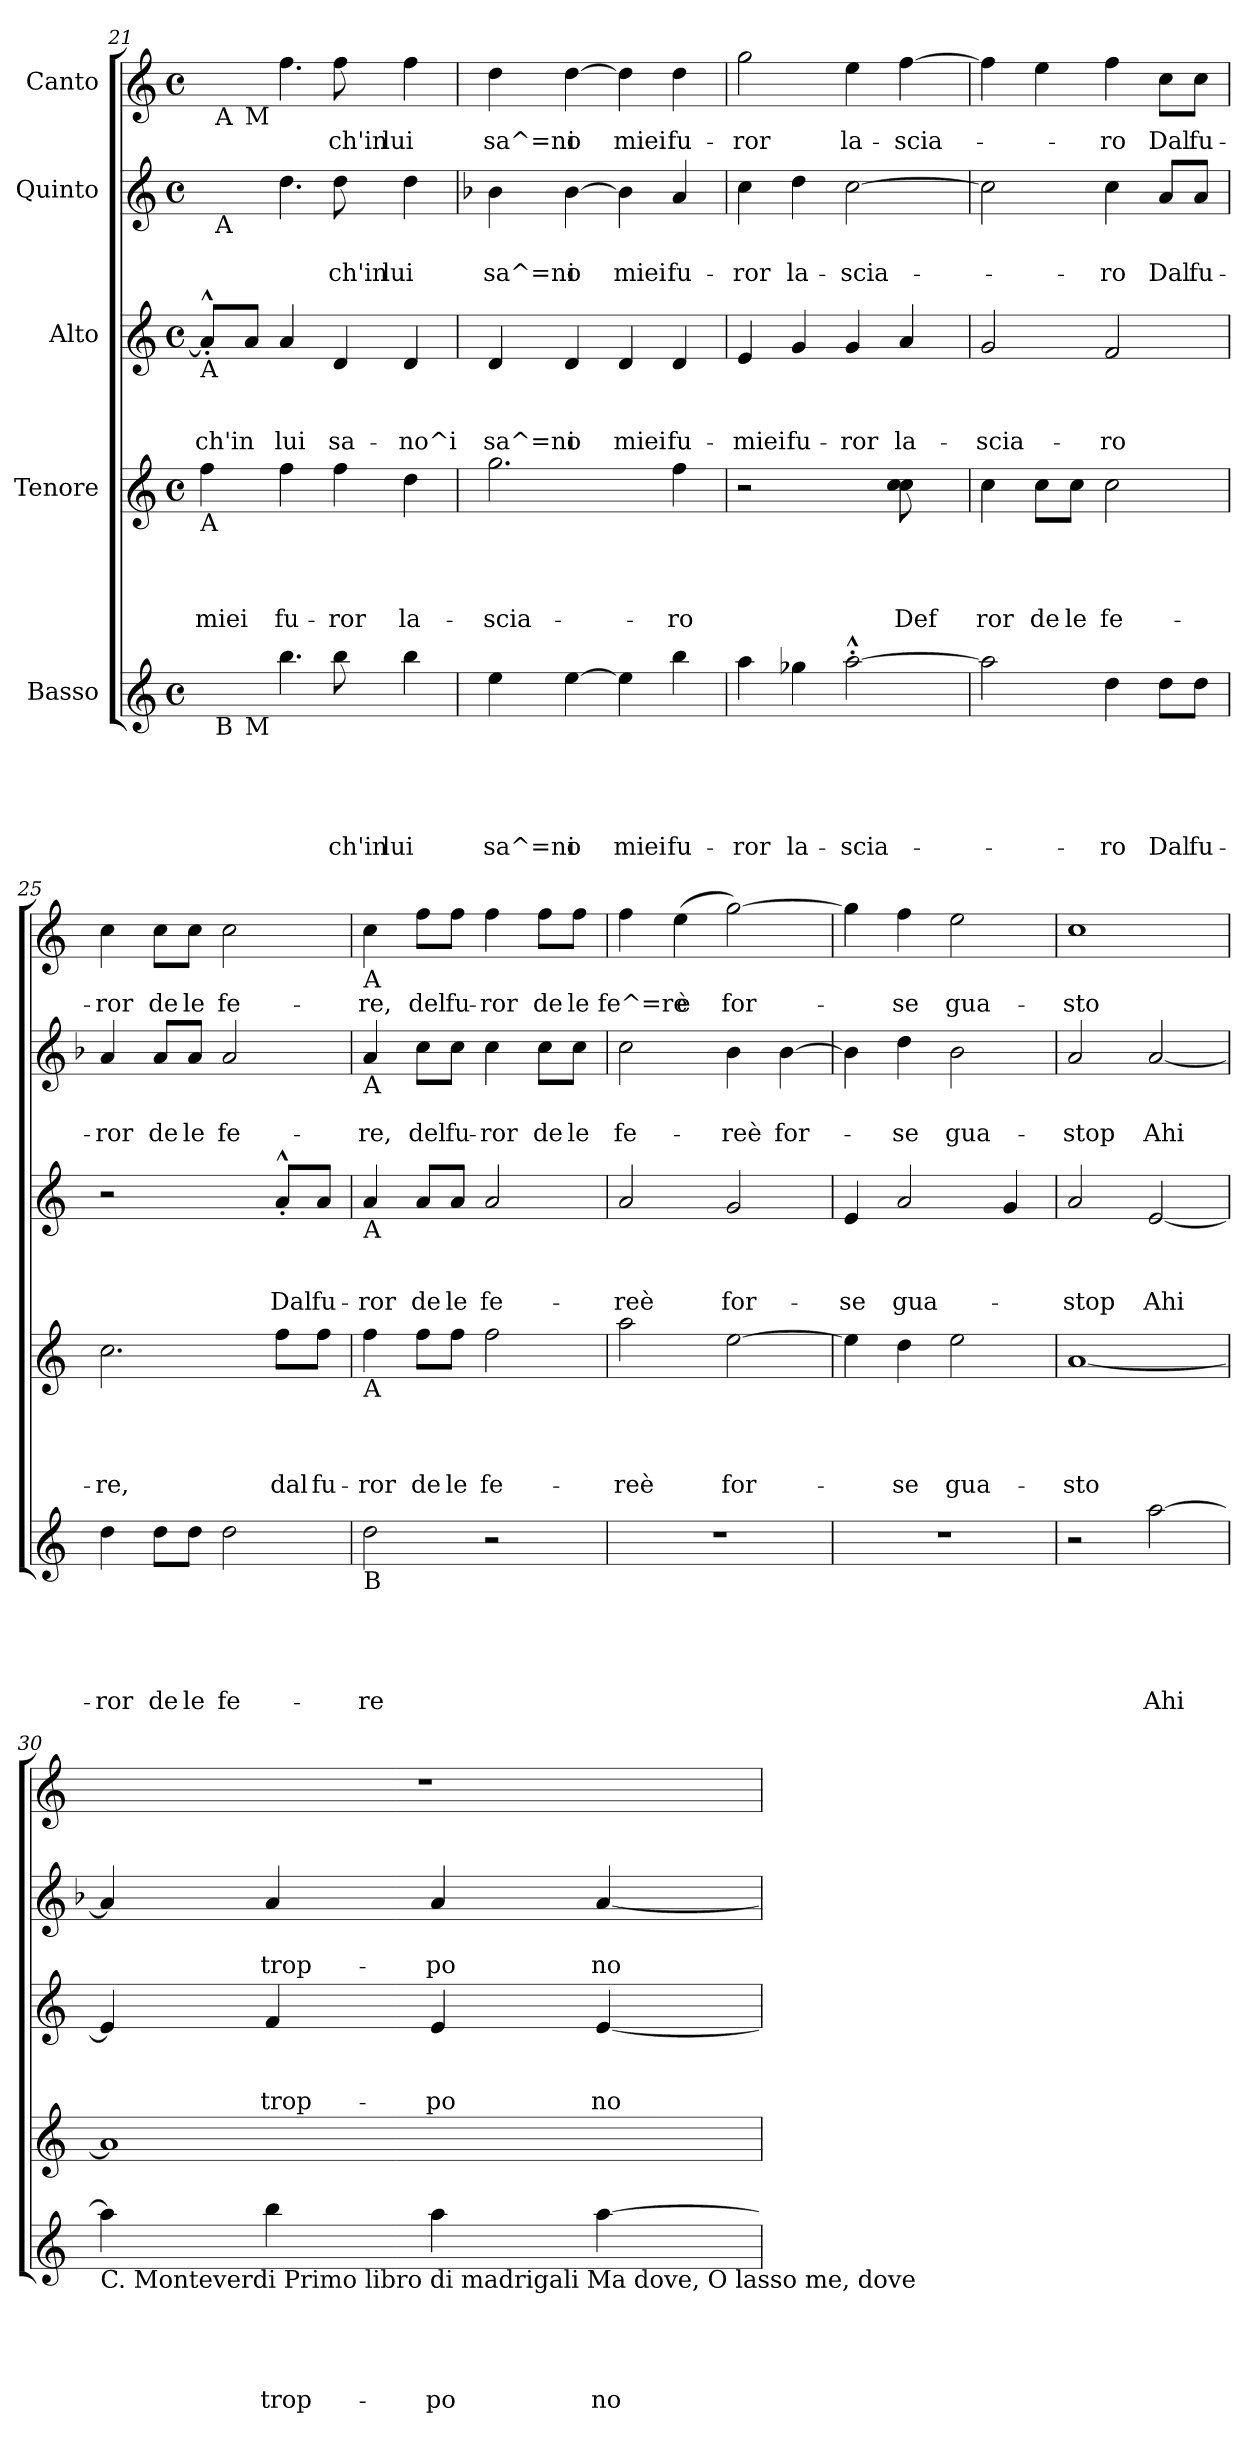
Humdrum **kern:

**kern	**text	**text	**text	**text	**text	**kern	**text	**text	**text	**text	**kern	**text	**text	**text	**kern	**text	**text	**kern	**text
*part5	*part5	*part5	*part5	*part5	*part5	*part4	*part4	*part4	*part4	*part4	*part3	*part3	*part3	*part3	*part2	*part2	*part2	*part1	*part1
*staff5	*staff5	*staff5	*staff5	*staff5	*staff5	*staff4	*staff4	*staff4	*staff4	*staff4	*staff3	*staff3	*staff3	*staff3	*staff2	*staff2	*staff2	*staff1	*staff1
*I"Basso	*	*	*	*	*	*I"Tenore	*	*	*	*	*I"Alto	*	*	*	*I"Quinto	*	*	*I"Canto	*
!!LO:LB:g=z
*clefG2	*	*	*	*	*	*clefG2	*	*	*	*	*clefG2	*	*	*	*clefG2	*	*	*clefG2	*
*k[]	*	*	*	*	*	*k[]	*	*	*	*	*k[]	*	*	*	*k[]	*	*	*k[]	*
*C:	*	*	*	*	*	*C:	*	*	*	*	*C:	*	*	*	*C:	*	*	*C:	*
*M4/4	*	*	*	*	*	*M4/4	*	*	*	*	*M4/4	*	*	*	*M4/4	*	*	*M4/4	*
*met(c)	*	*	*	*	*	*met(c)	*	*	*	*	*met(c)	*	*	*	*met(c)	*	*	*met(c)	*
=21	=21	=21	=21	=21	=21	=21	=21	=21	=21	=21	=21	=21	=21	=21	=21	=21	=21	=21	=21
*^	*	*	*	*	*	*	*	*	*	*	*	*	*	*	*	*	*	*	*
!	!	!	!	!	!	!	!	!	!	!	!	!LO:TX:b:t=A	!	!	!	!	!	!	!	!
!	!	!	!	!	!	!	!LO:TX:b:t=A	!	!	!	!	!	!	!	!	!	!	!	!	!
!	!	!	!	!	!	!	!	!	!	!	!LO:LY:b	!	!	!	!LO:LY:b	!	!	!	!	!
*	*	*	*	*	*	*	*	*	*	*	*	*	*	*	*	*^	*	*	*^	*
32ryy	2ryy	.	.	.	.	.	4ff\	.	.	.	miei	8a^^<'</L]	.	.	ch'in	32ryy	2ryy	.	.	32ryy	2ryy	.
!	!	!	!	!	!	!	!	!	!	!	!	!	!	!	!	!	!	!	!	!LO:TX:b:t=A	!	!
!	!	!	!	!	!	!	!	!	!	!	!	!	!	!	!	!LO:TX:b:t=A	!	!	!	!	!	!
!LO:TX:b:t=B	!	!	!	!	!	!	!	!	!	!	!	!	!	!	!	!	!	!	!	!	!	!
16.ryy	.	.	.	.	.	.	.	.	.	.	.	.	.	.	.	8..ryy	.	.	.	16.ryy	.	.
!	!	!	!	!	!	!	!	!	!	!	!	!	!	!	!	!	!	!	!	!LO:TX:b:t=M	!	!
!LO:TX:b:t=M	!	!	!	!	!	!	!	!	!	!	!	!	!	!	!	!	!	!	!	!	!	!
8ryy	.	.	.	.	.	.	.	.	.	.	.	8a/J	.	.	.	.	.	.	.	8ryy	.	.
!	!	!	!	!	!	!	!	!	!	!	!LO:LY:b	!	!	!	!LO:LY:b	!	!	!	!	!	!	!
4.bb\	.	.	.	.	.	.	4ff\	.	.	.	fu-	4a/	.	.	lui	4.dd\	.	.	.	4.ff\	.	.
!	!	!	!	!	!	!LO:LY:b	!	!	!	!	!LO:LY:b	!	!	!	!LO:LY:b	!	!	!	!LO:LY:b	!	!	!LO:LY:b
.	8bb\	.	.	.	.	ch'in	4ff\	.	.	.	-ror	4d/	.	.	sa-	.	8dd\	.	ch'in	.	8ff\	ch'in
4.ryy	8ryy	.	.	.	.	.	.	.	.	.	.	.	.	.	.	4.ryy	8ryy	.	.	4.ryy	8ryy	.
!	!	!	!	!	!	!LO:LY:b	!	!	!	!	!LO:LY:b	!	!	!	!LO:LY:b	!	!	!	!LO:LY:b	!	!	!LO:LY:b
.	4bb\	.	.	.	.	lui	4dd\	.	.	.	la-	4d/	.	.	-no^i	.	4dd\	.	lui	.	4ff\	lui
*	*	*	*	*	*	*	*	*	*	*	*	*	*	*	*	*v	*v	*	*	*	*	*
*v	*v	*	*	*	*	*	*	*	*	*	*	*	*	*	*	*	*	*	*v	*v	*
=22	=22	=22	=22	=22	=22	=22	=22	=22	=22	=22	=22	=22	=22	=22	=22	=22	=22	=22	=22
*	*	*	*	*	*	*	*	*	*	*	*	*	*	*	*k[b-]	*	*	*	*
*	*	*	*	*	*	*	*	*	*	*	*	*	*	*	*F:	*	*	*	*
*^	*	*	*	*	*	*	*	*	*	*	*	*	*	*	*^	*	*	*^	*
!	!	!	!	!	!	!LO:LY:b	!	!	!	!	!LO:LY:b	!	!	!	!LO:LY:b	!	!	!	!LO:LY:b	!	!	!LO:LY:b
*	*	*	*	*	*	*	*	*	*	*	*	*	*	*	*	*v	*v	*	*	*	*	*
*v	*v	*	*	*	*	*	*	*	*	*	*	*	*	*	*	*	*	*	*v	*v	*
4ee\	.	.	.	.	sa^=no	2.gg\	.	.	.	-scia-	4d/	.	.	sa^=no	4b-\	.	sa^=no	4dd\	sa^=no
!	!	!	!	!	!LO:LY:b	!	!	!	!	!	!	!	!	!LO:LY:b	!	!	!LO:LY:b	!	!LO:LY:b
[<4ee\	.	.	.	.	i	.	.	.	.	.	4d/	.	.	i	[<4b-\	.	i	[<4dd\	i
!	!	!	!	!	!LO:LY:b	!	!	!	!	!	!	!	!	!LO:LY:b	!	!	!LO:LY:b	!	!LO:LY:b
4ee\]	.	.	.	.	miei	.	.	.	.	.	4d/	.	.	miei	4b-\]	.	miei	4dd\]	miei
!	!	!	!	!	!LO:LY:b	!	!	!	!	!LO:LY:b	!	!	!	!LO:LY:b	!	!	!LO:LY:b	!	!LO:LY:b
4bb\	.	.	.	.	fu-	4ff\	.	.	.	-ro	4d/	.	.	fu-	4a/	.	fu-	4dd\	fu-
=23	=23	=23	=23	=23	=23	=23	=23	=23	=23	=23	=23	=23	=23	=23	=23	=23	=23	=23	=23
!	!	!	!	!	!LO:LY:b	!	!	!	!	!	!	!	!	!LO:LY:b	!	!	!LO:LY:b	!	!LO:LY:b
4aa\	.	.	.	.	-ror	2r	.	.	.	.	4e/	.	.	-miei	4cc\	.	-ror	2gg\	-ror
!	!	!	!	!	!LO:LY:b	!	!	!	!	!	!	!	!	!LO:LY:b	!	!	!LO:LY:b	!	!
4gg-X\	.	.	.	.	la-	.	.	.	.	.	4g/	.	.	fu-	4dd\	.	la-	.	.
!	!	!	!	!	!LO:LY:b	!	!	!	!	!	!	!	!	!LO:LY:b	!	!	!LO:LY:b	!	!LO:LY:b
[>2aa^^>'>\	.	.	.	.	-scia-	4ryy	.	.	.	.	4g/	.	.	-ror	[>2cc\	.	-scia-	4ee\	la-
!	!	!	!	!	!	!	!	!	!	!LO:LY:b	!	!	!	!LO:LY:b	!	!	!	!	!LO:LY:b
.	.	.	.	.	.	8cc\ 8cc\	.	.	.	Def	4a/	.	.	la-	.	.	.	[>4ff\	-scia-
.	.	.	.	.	.	8ryy	.	.	.	.	.	.	.	.	.	.	.	.	.
=24	=24	=24	=24	=24	=24	=24	=24	=24	=24	=24	=24	=24	=24	=24	=24	=24	=24	=24	=24
!	!	!	!	!	!	!	!	!	!	!LO:LY:b	!	!	!	!LO:LY:b	!	!	!	!	!
2aa\]	.	.	.	.	.	4cc\	.	.	.	ror	2g/	.	.	-scia-	2cc\]	.	.	4ff\]	.
!	!	!	!	!	!	!	!	!	!	!LO:LY:b	!	!	!	!	!	!	!	!	!
.	.	.	.	.	.	8cc\L	.	.	.	de	.	.	.	.	.	.	.	4ee\	.
!	!	!	!	!	!	!	!	!	!	!LO:LY:b	!	!	!	!	!	!	!	!	!
.	.	.	.	.	.	8cc\J	.	.	.	le	.	.	.	.	.	.	.	.	.
!	!	!	!	!	!LO:LY:b	!	!	!	!	!LO:LY:b	!	!	!	!LO:LY:b	!	!	!LO:LY:b	!	!LO:LY:b
4dd\	.	.	.	.	-ro	2cc\	.	.	.	fe-	2f/	.	.	-ro	4cc\	.	-ro	4ff\	-ro
!	!	!	!	!	!LO:LY:b	!	!	!	!	!	!	!	!	!	!	!	!LO:LY:b	!	!LO:LY:b
8dd\L	.	.	.	.	Dal	.	.	.	.	.	.	.	.	.	8a/L	.	Dal	8cc\L	Dal
!	!	!	!	!	!LO:LY:b	!	!	!	!	!	!	!	!	!	!	!	!LO:LY:b	!	!LO:LY:b
8dd\J	.	.	.	.	fu-	.	.	.	.	.	.	.	.	.	8a/J	.	fu-	8cc\J	fu-
=25	=25	=25	=25	=25	=25	=25	=25	=25	=25	=25	=25	=25	=25	=25	=25	=25	=25	=25	=25
!	!	!	!	!	!LO:LY:b	!	!	!	!	!LO:LY:b	!	!	!	!	!	!	!LO:LY:b	!	!LO:LY:b
4dd\	.	.	.	.	-ror	2.cc\	.	.	.	-re,	2r	.	.	.	4a/	.	-ror	4cc\	-ror
!	!	!	!	!	!LO:LY:b	!	!	!	!	!	!	!	!	!	!	!	!LO:LY:b	!	!LO:LY:b
8dd\L	.	.	.	.	de	.	.	.	.	.	.	.	.	.	8a/L	.	de	8cc\L	de
!	!	!	!	!	!LO:LY:b	!	!	!	!	!	!	!	!	!	!	!	!LO:LY:b	!	!LO:LY:b
8dd\J	.	.	.	.	le	.	.	.	.	.	.	.	.	.	8a/J	.	le	8cc\J	le
!	!	!	!	!	!LO:LY:b	!	!	!	!	!	!	!	!	!	!	!	!LO:LY:b	!	!LO:LY:b
2dd\	.	.	.	.	fe-	.	.	.	.	.	4ryy	.	.	.	2a/	.	fe-	2cc\	fe-
!	!	!	!	!	!	!	!	!	!	!LO:LY:b	!	!	!	!LO:LY:b	!	!	!	!	!
.	.	.	.	.	.	8ff\L	.	.	.	dal	8a^^<'</L	.	.	Dal	.	.	.	.	.
!	!	!	!	!	!	!	!	!	!	!LO:LY:b	!	!	!	!LO:LY:b	!	!	!	!	!
.	.	.	.	.	.	8ff\J	.	.	.	fu-	8a/J	.	.	fu-	.	.	.	.	.
!!LO:PB:g=z
=26	=26	=26	=26	=26	=26	=26	=26	=26	=26	=26	=26	=26	=26	=26	=26	=26	=26	=26	=26
!	!	!	!	!	!	!	!	!	!	!	!	!	!	!	!	!	!	!LO:TX:b:t=A	!
!	!	!	!	!	!	!	!	!	!	!	!	!	!	!	!LO:TX:b:t=A	!	!	!	!
!	!	!	!	!	!	!	!	!	!	!	!LO:TX:b:t=A	!	!	!	!	!	!	!	!
!	!	!	!	!	!	!LO:TX:b:t=A	!	!	!	!	!	!	!	!	!	!	!	!	!
!LO:TX:b:t=B	!	!	!	!	!	!	!	!	!	!	!	!	!	!	!	!	!	!	!
!	!	!	!	!	!LO:LY:b	!	!	!	!	!LO:LY:b	!	!	!	!LO:LY:b	!	!	!LO:LY:b	!	!LO:LY:b
2dd\	.	.	.	.	-re	4ff\	.	.	.	-ror	4a/	.	.	-ror	4a/	.	-re,	4cc\	-re,
!	!	!	!	!	!	!	!	!	!	!LO:LY:b	!	!	!	!LO:LY:b	!	!	!LO:LY:b	!	!LO:LY:b
.	.	.	.	.	.	8ff\L	.	.	.	de	8a/L	.	.	de	8cc\L	.	del	8ff\L	del
!	!	!	!	!	!	!	!	!	!	!LO:LY:b	!	!	!	!LO:LY:b	!	!	!LO:LY:b	!	!LO:LY:b
.	.	.	.	.	.	8ff\J	.	.	.	le	8a/J	.	.	le	8cc\J	.	fu-	8ff\J	fu-
!	!	!	!	!	!	!	!	!	!	!LO:LY:b	!	!	!	!LO:LY:b	!	!	!LO:LY:b	!	!LO:LY:b
2r	.	.	.	.	.	2ff\	.	.	.	fe-	2a/	.	.	fe-	4cc\	.	-ror	4ff\	-ror
!	!	!	!	!	!	!	!	!	!	!	!	!	!	!	!	!	!LO:LY:b	!	!LO:LY:b
.	.	.	.	.	.	.	.	.	.	.	.	.	.	.	8cc\L	.	de	8ff\L	de
!	!	!	!	!	!	!	!	!	!	!	!	!	!	!	!	!	!LO:LY:b	!	!LO:LY:b
.	.	.	.	.	.	.	.	.	.	.	.	.	.	.	8cc\J	.	le	8ff\J	le
=27	=27	=27	=27	=27	=27	=27	=27	=27	=27	=27	=27	=27	=27	=27	=27	=27	=27	=27	=27
!	!	!	!	!	!	!	!	!	!	!LO:LY:b	!	!	!	!LO:LY:b	!	!	!LO:LY:b	!	!LO:LY:b
1r	.	.	.	.	.	2aa\	.	.	.	-reè	2a/	.	.	-reè	2cc\	.	fe-	4ff\	fe^=re
!	!	!	!	!	!	!	!	!	!	!	!	!	!	!	!	!	!	!	!LO:LY:b
.	.	.	.	.	.	.	.	.	.	.	.	.	.	.	.	.	.	(<4ee\	è
!	!	!	!	!	!	!	!	!	!	!LO:LY:b	!	!	!	!LO:LY:b	!	!	!LO:LY:b	!	!LO:LY:b
.	.	.	.	.	.	[>2ee\	.	.	.	for-	2g/	.	.	for-	4b-\	.	-reè	[>2gg\)	for-
!	!	!	!	!	!	!	!	!	!	!	!	!	!	!	!	!	!LO:LY:b	!	!
.	.	.	.	.	.	.	.	.	.	.	.	.	.	.	[>4b-\	.	for-	.	.
=28	=28	=28	=28	=28	=28	=28	=28	=28	=28	=28	=28	=28	=28	=28	=28	=28	=28	=28	=28
!	!	!	!	!	!	!	!	!	!	!	!	!	!	!LO:LY:b	!	!	!	!	!
1r	.	.	.	.	.	4ee\]	.	.	.	.	4e/	.	.	-se	4b-\]	.	.	4gg\]	.
!	!	!	!	!	!	!	!	!	!	!LO:LY:b	!	!	!	!LO:LY:b	!	!	!LO:LY:b	!	!LO:LY:b
.	.	.	.	.	.	4dd\	.	.	.	-se	2a/	.	.	gua-	4dd\	.	-se	4ff\	-se
!	!	!	!	!	!	!	!	!	!	!LO:LY:b	!	!	!	!	!	!	!LO:LY:b	!	!LO:LY:b
.	.	.	.	.	.	2ee\	.	.	.	gua-	.	.	.	.	2b-\	.	gua-	2ee\	gua-
.	.	.	.	.	.	.	.	.	.	.	4g/	.	.	.	.	.	.	.	.
=29	=29	=29	=29	=29	=29	=29	=29	=29	=29	=29	=29	=29	=29	=29	=29	=29	=29	=29	=29
!	!	!	!	!	!	!	!	!	!	!LO:LY:b	!	!	!	!LO:LY:b	!	!	!LO:LY:b	!	!LO:LY:b
2r	.	.	.	.	.	[<1a	.	.	.	-sto	2a/	.	.	-stop	2a/	.	-stop	1cc	-sto
!	!	!	!	!	!LO:LY:b	!	!	!	!	!	!	!	!	!LO:LY:b	!	!	!LO:LY:b	!	!
[>2aa\	.	.	.	.	Ahi	.	.	.	.	.	[<2e/	.	.	Ahi	[<2a/	.	Ahi	.	.
=30	=30	=30	=30	=30	=30	=30	=30	=30	=30	=30	=30	=30	=30	=30	=30	=30	=30	=30	=30
!LO:TX:b:t=C. Monteverdi Primo libro di madrigali Ma dove, O lasso me, dove	!	!	!	!	!	!	!	!	!	!	!	!	!	!	!	!	!	!	!
4aa\]	.	.	.	.	.	1a]	.	.	.	.	4e/]	.	.	.	4a/]	.	.	1r	.
!	!	!	!	!	!LO:LY:b	!	!	!	!	!	!	!	!	!LO:LY:b	!	!	!LO:LY:b	!	!
4bb\	.	.	.	.	trop-	.	.	.	.	.	4f/	.	.	trop-	4a/	.	trop-	.	.
!	!	!	!	!	!LO:LY:b	!	!	!	!	!	!	!	!	!LO:LY:b	!	!	!LO:LY:b	!	!
4aa\	.	.	.	.	-po	.	.	.	.	.	4e/	.	.	-po	4a/	.	-po	.	.
!	!	!	!	!	!LO:LY:b	!	!	!	!	!	!	!	!	!LO:LY:b	!	!	!LO:LY:b	!	!
[>4aa\	.	.	.	.	no-	.	.	.	.	.	[<4e/	.	.	no-	[<4a/	.	no-	.	.
=	=	=	=	=	=	=	=	=	=	=	=	=	=	=	=	=	=	=	=
*-	*-	*-	*-	*-	*-	*-	*-	*-	*-	*-	*-	*-	*-	*-	*-	*-	*-	*-	*-
